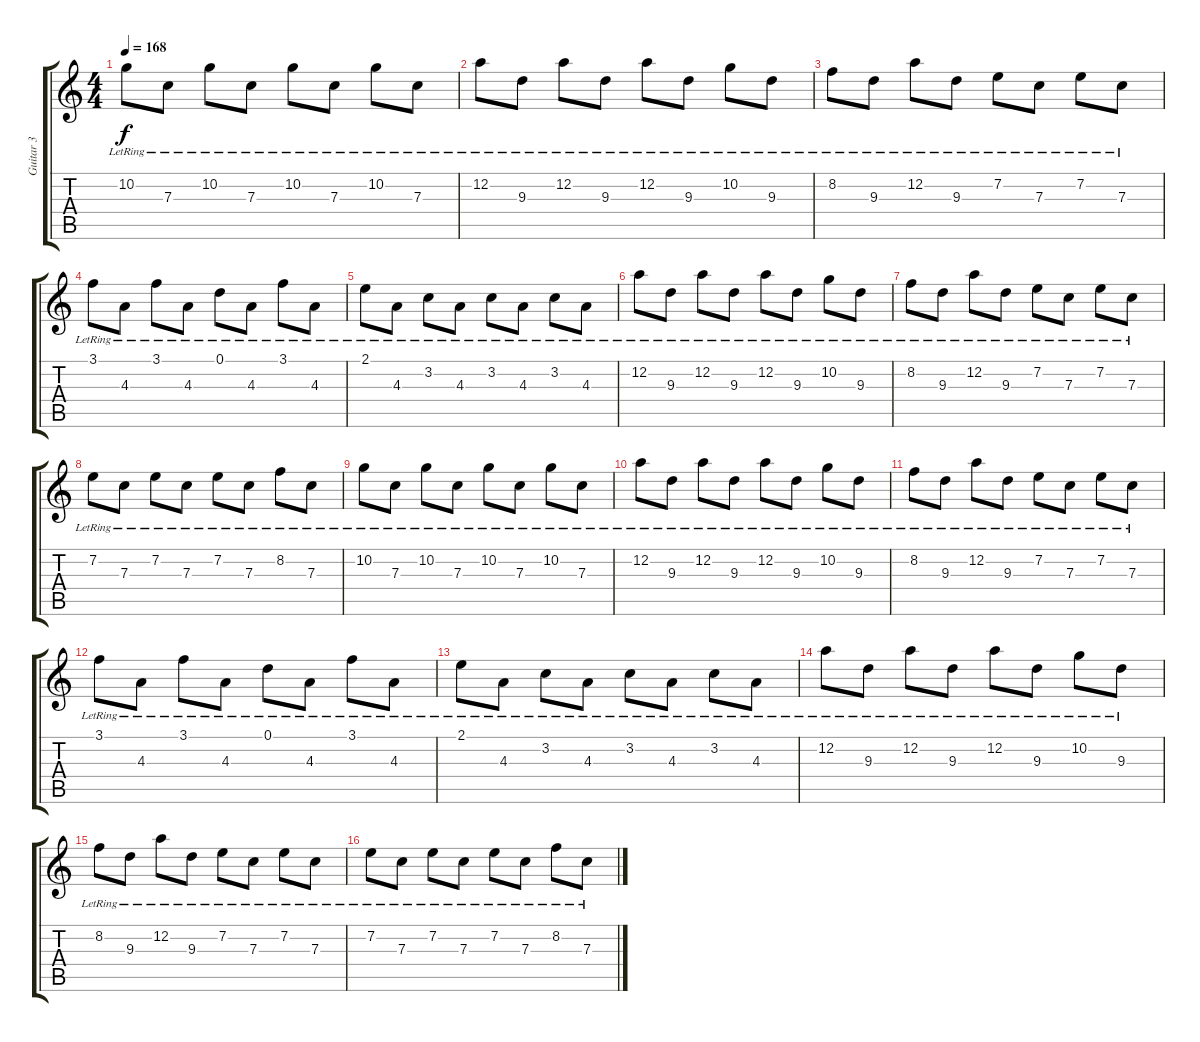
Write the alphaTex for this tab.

\track ("Guitar 3" "Guitar 3") {instrument distortionguitar}
\staff {score tabs}
\tuning (D4 A3 F3 C3 G2 D2) {hide}
\ts (4 4)
\tempo 168
\clef g2
\ks c
10.2{lr}.8{dy f} 7.3{lr}.8 10.2{lr}.8 7.3{lr}.8 10.2{lr}.8 7.3{lr}.8 10.2{lr}.8 7.3{lr}.8 |
12.2{lr}.8 9.3{lr}.8 12.2{lr}.8 9.3{lr}.8 12.2{lr}.8 9.3{lr}.8 10.2{lr}.8 9.3{lr}.8 |
8.2{lr}.8 9.3{lr}.8 12.2{lr}.8 9.3{lr}.8 7.2{lr}.8 7.3{lr}.8 7.2{lr}.8 7.3{lr}.8 |
3.1{lr}.8 4.3{lr}.8 3.1{lr}.8 4.3{lr}.8 0.1{lr}.8 4.3{lr}.8 3.1{lr}.8 4.3{lr}.8 |
2.1{lr}.8 4.3{lr}.8 3.2{lr}.8 4.3{lr}.8 3.2{lr}.8 4.3{lr}.8 3.2{lr}.8 4.3{lr}.8 |
12.2{lr}.8{volume 10 instrument acousticguitarsteel} 9.3{lr}.8 12.2{lr}.8 9.3{lr}.8 12.2{lr}.8 9.3{lr}.8 10.2{lr}.8 9.3{lr}.8 |
8.2{lr}.8 9.3{lr}.8 12.2{lr}.8 9.3{lr}.8 7.2{lr}.8 7.3{lr}.8 7.2{lr}.8 7.3{lr}.8 |
7.2{lr}.8 7.3{lr}.8 7.2{lr}.8 7.3{lr}.8 7.2{lr}.8 7.3{lr}.8 8.2{lr}.8 7.3{lr}.8 |
10.2{lr}.8 7.3{lr}.8 10.2{lr}.8 7.3{lr}.8 10.2{lr}.8 7.3{lr}.8 10.2{lr}.8 7.3{lr}.8 |
12.2{lr}.8 9.3{lr}.8 12.2{lr}.8 9.3{lr}.8 12.2{lr}.8 9.3{lr}.8 10.2{lr}.8 9.3{lr}.8 |
8.2{lr}.8 9.3{lr}.8 12.2{lr}.8 9.3{lr}.8 7.2{lr}.8 7.3{lr}.8 7.2{lr}.8 7.3{lr}.8 |
3.1{lr}.8 4.3{lr}.8 3.1{lr}.8 4.3{lr}.8 0.1{lr}.8 4.3{lr}.8 3.1{lr}.8 4.3{lr}.8 |
2.1{lr}.8 4.3{lr}.8 3.2{lr}.8 4.3{lr}.8 3.2{lr}.8 4.3{lr}.8 3.2{lr}.8 4.3{lr}.8 |
12.2{lr}.8{volume 10 instrument acousticguitarsteel} 9.3{lr}.8 12.2{lr}.8 9.3{lr}.8 12.2{lr}.8 9.3{lr}.8 10.2{lr}.8 9.3{lr}.8 |
8.2{lr}.8 9.3{lr}.8 12.2{lr}.8 9.3{lr}.8 7.2{lr}.8 7.3{lr}.8 7.2{lr}.8 7.3{lr}.8 |
7.2{lr}.8 7.3{lr}.8 7.2{lr}.8 7.3{lr}.8 7.2{lr}.8 7.3{lr}.8 8.2{lr}.8 7.3{lr}.8
